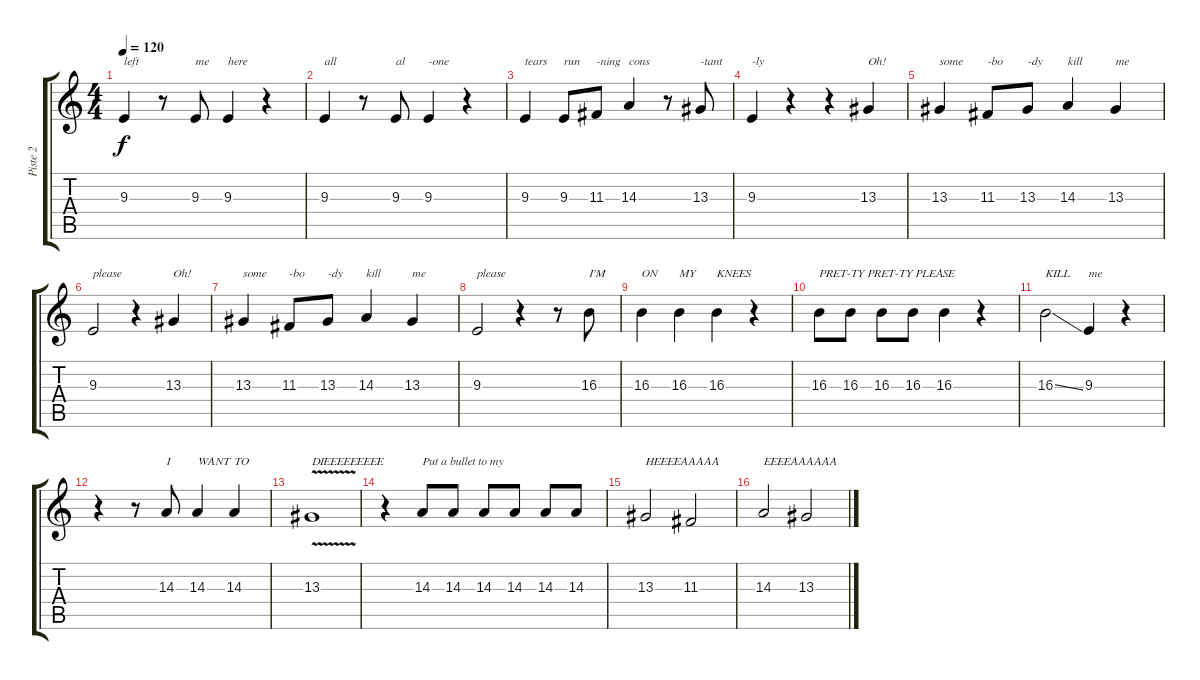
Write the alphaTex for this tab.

\track ("Piste 2" "Piste 2") {instrument voiceoohs}
\staff {score tabs}
\tuning (E4 B3 G3 D3 A2 E2) {hide}
\ts (4 4)
\tempo 120
\clef g2
\ks c
9.3.4{txt "left" dy f} r.8 9.3.8{txt "me"} 9.3.4{txt "here"} r.4 |
9.3.4{txt "all"} r.8 9.3.8{txt "al"} 9.3.4{txt "-one"} r.4 |
9.3.4{txt "tears"} 9.3.8{txt "run"} 11.3.8{txt "-ning"} 14.3.4{txt "cons"} r.8 13.3.8{txt "-tant"} |
9.3.4{txt "-ly"} r.4 r.4 13.3.4{txt "Oh!"} |
13.3.4{txt "some"} 11.3.8{txt "-bo"} 13.3.8{txt "-dy"} 14.3.4{txt "kill"} 13.3.4{txt "me"} |
9.3.2{txt "please"} r.4 13.3.4{txt "Oh!"} |
13.3.4{txt "some"} 11.3.8{txt "-bo"} 13.3.8{txt "-dy"} 14.3.4{txt "kill"} 13.3.4{txt "me"} |
9.3.2{txt "please"} r.4 r.8 16.3.8{txt "I'M"} |
16.3.4{txt "ON"} 16.3.4{txt "MY"} 16.3.4{txt "KNEES"} r.4 |
16.3.8{txt "PRET-TY PRET-TY PLEASE"} 16.3.8 16.3.8 16.3.8 16.3.4 r.4 |
16.3{ss}.2{txt "KILL"} 9.3.4{txt "me"} r.4 |
r.4 r.8 14.3.8{txt "I"} 14.3.4{txt "WANT"} 14.3.4{txt "TO"} |
13.3{v}.1{txt "DIEEEEEEEEE"} |
r.4 14.3.8{txt "Put a bullet to my "} 14.3.8 14.3.8 14.3.8 14.3.8 14.3.8 |
13.3.2{txt "HEEEEAAAAA"} 11.3.2 |
14.3.2{txt "EEEEAAAAAA"} 13.3.2
